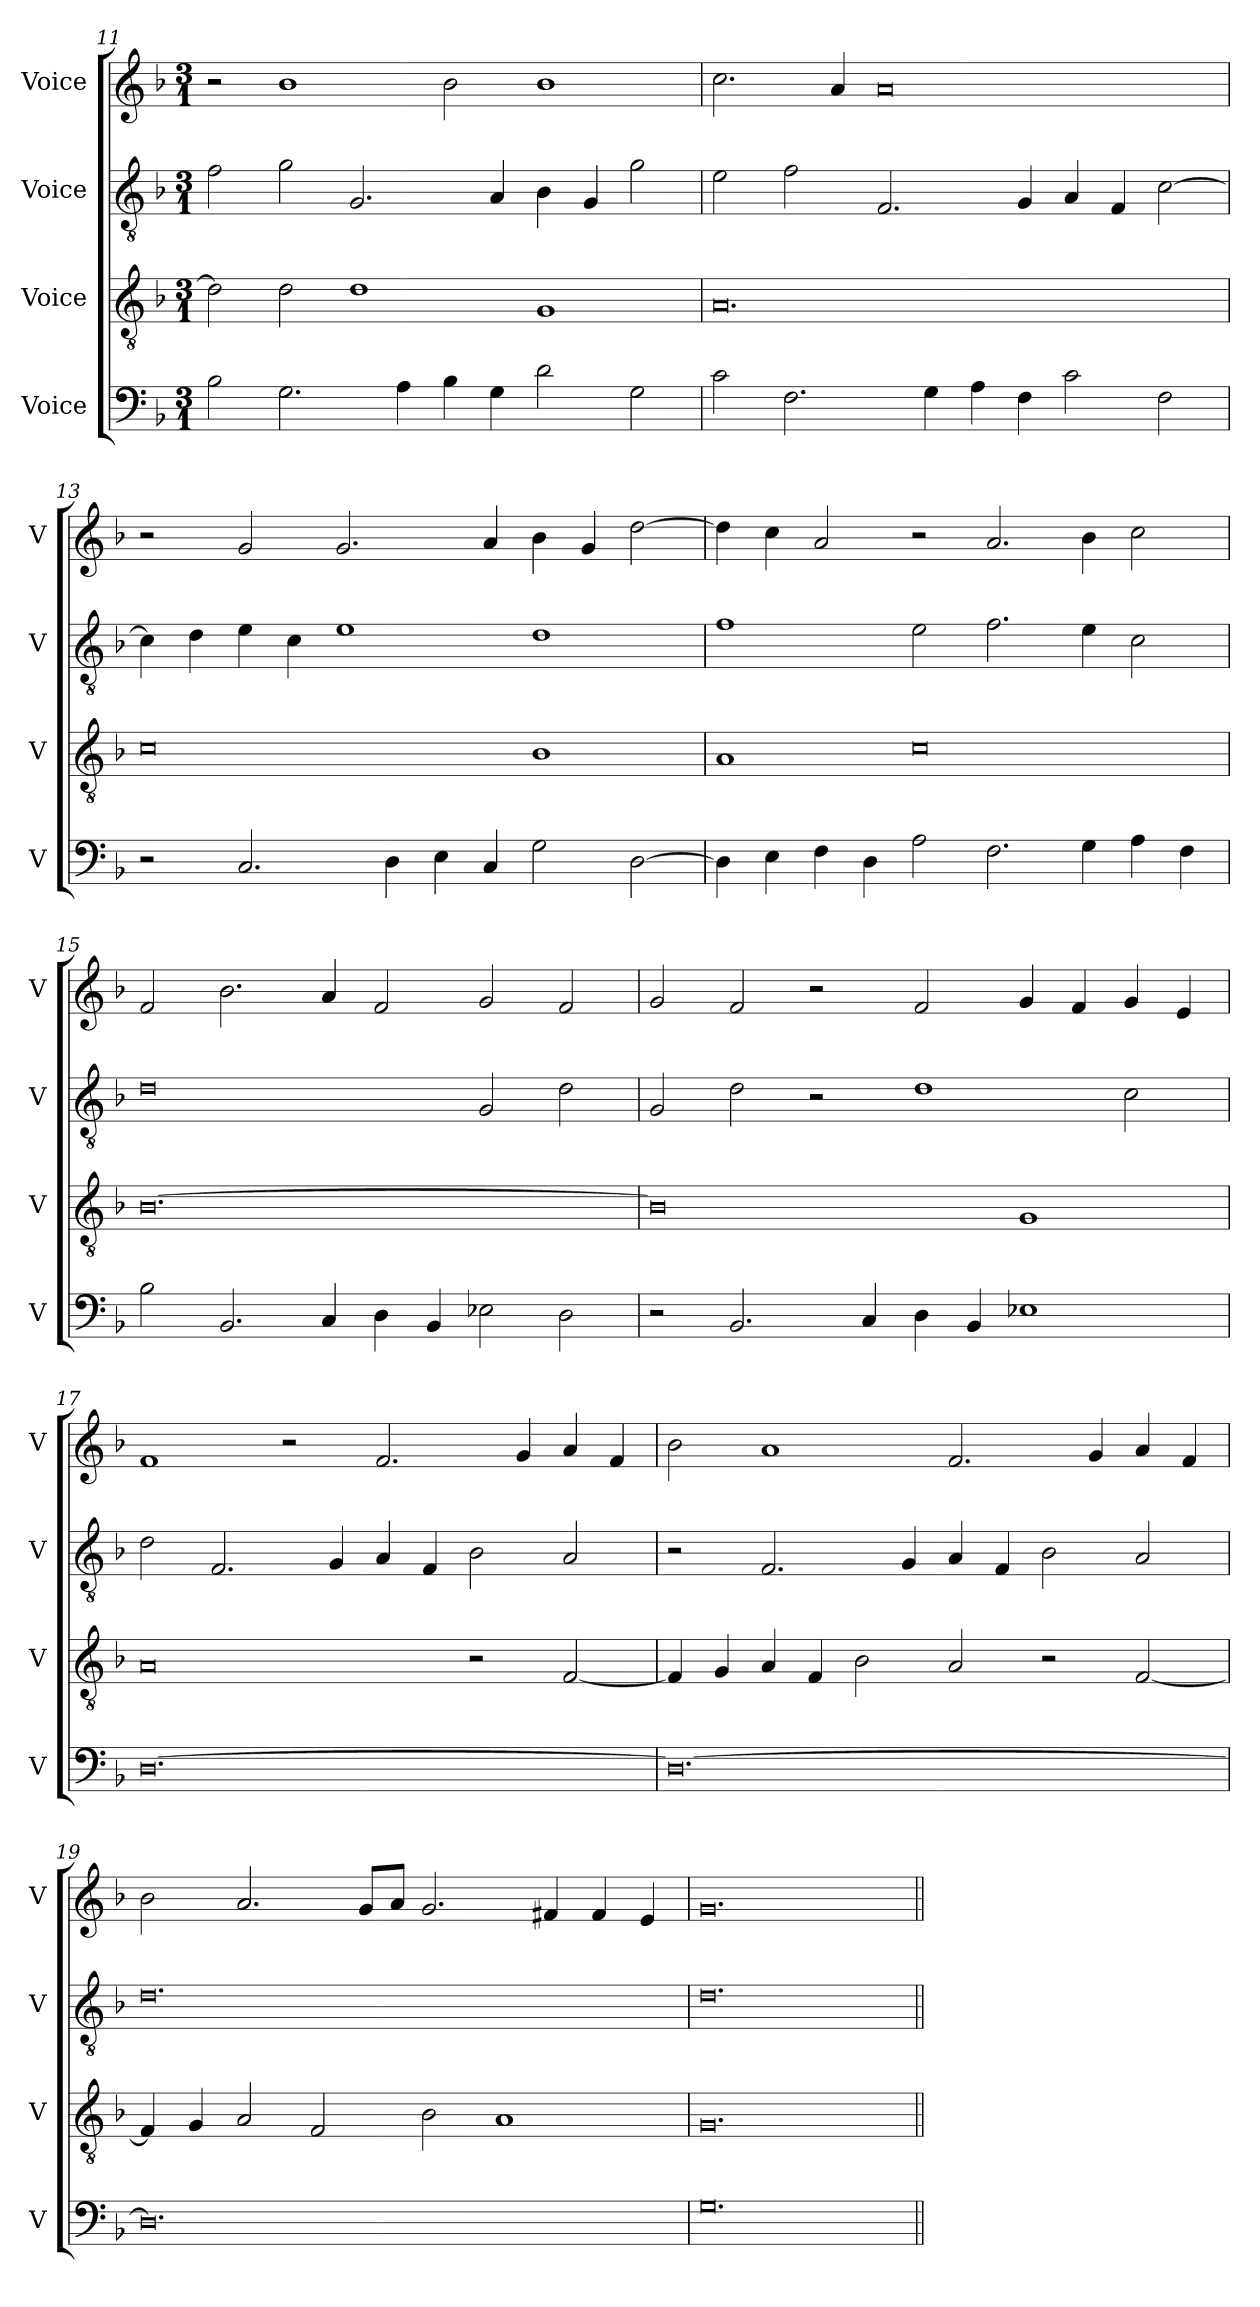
**kern	**kern	**kern	**kern
*part4	*part3	*part2	*part1
*staff4	*staff3	*staff2	*staff1
*I"Voice	*I"Voice	*I"Voice	*I"Voice
*I'V	*I'V	*I'V	*I'V
*clefF4	*clefGv2	*clefGv2	*clefG2
*k[b-]	*k[b-]	*k[b-]	*k[b-]
*M3/1	*M3/1	*M3/1	*M3/1
=11	=11	=11	=11
2B-\	2d\]	2f\	2r
2.G\	2d\	2g\	1b-
.	1d	2.G/	.
4A\	.	.	.
4B-\	.	.	2b-\
4G\	.	4A/	.
2d\	1G	4B-\	1b-
.	.	4G/	.
2G\	.	2g\	.
!!LO:LB:g=z
=12	=12	=12	=12
2c\	0.A	2e\	2.cc\
2.F\	.	2f\	.
.	.	.	4a/
.	.	2.F/	0a
4G\	.	.	.
4A\	.	.	.
4F\	.	4G/	.
2c\	.	4A/	.
.	.	4F/	.
2F\	.	[2c\	.
=13	=13	=13	=13
2r	0c	4c\]	2r
.	.	4d\	.
2.C/	.	4e\	2g/
.	.	4c\	.
.	.	1e	2.g/
4D\	.	.	.
4E\	.	.	.
4C/	.	.	4a/
2G\	1B-	1d	4b-\
.	.	.	4g/
[2D\	.	.	[2dd\
!!LO:LB:g=z
=14	=14	=14	=14
4D\]	1A	1f	4dd\]
4E\	.	.	4cc\
4F\	.	.	2a/
4D\	.	.	.
2A\	0c	2e\	2r
2.F\	.	2.f\	2.a/
4G\	.	4e\	4b-\
4A\	.	2c\	2cc\
4F\	.	.	.
=15	=15	=15	=15
2B-\	[0.B-	0d	2f/
2.BB-/	.	.	2.b-\
4C/	.	.	4a/
4D\	.	.	2f/
4BB-/	.	.	.
2E-X\	.	2G/	2g/
2D\	.	2d\	2f/
!!LO:PB:g=z
=16	=16	=16	=16
2r	0B-]	2G/	2g/
2.BB-/	.	2d\	2f/
.	.	2r	2r
4C/	.	.	.
4D\	.	1d	2f/
4BB-/	.	.	.
1E-X	1G	.	4g/
.	.	.	4f/
.	.	2c\	4g/
.	.	.	4e/
=17	=17	=17	=17
[0.D	0A	2d\	1f
.	.	2.F/	.
.	.	.	2r
.	.	4G/	.
.	.	4A/	2.f/
.	.	4F/	.
.	2r	2B-\	.
.	.	.	4g/
.	[2F/	2A/	4a/
.	.	.	4f/
!!LO:LB:g=z
=18	=18	=18	=18
0.D_	4F/]	2r	2b-\
.	4G/	.	.
.	4A/	2.F/	1a
.	4F/	.	.
.	2B-\	.	.
.	.	4G/	.
.	2A/	4A/	2.f/
.	.	4F/	.
.	2r	2B-\	.
.	.	.	4g/
.	[2F/	2A/	4a/
.	.	.	4f/
=19	=19	=19	=19
0.D]	4F/]	0.d	2b-\
.	4G/	.	.
.	2A/	.	2.a/
.	2F/	.	.
.	.	.	8g/L
.	.	.	8a/J
.	2B-\	.	2.g/
.	1A	.	.
.	.	.	4f#X/
.	.	.	4f#/
.	.	.	4e/
!!LO:LB:g=z
=20	=20	=20	=20
0.G	0.G	0.d	0.g
=||	=||	=||	=||
*-	*-	*-	*-
